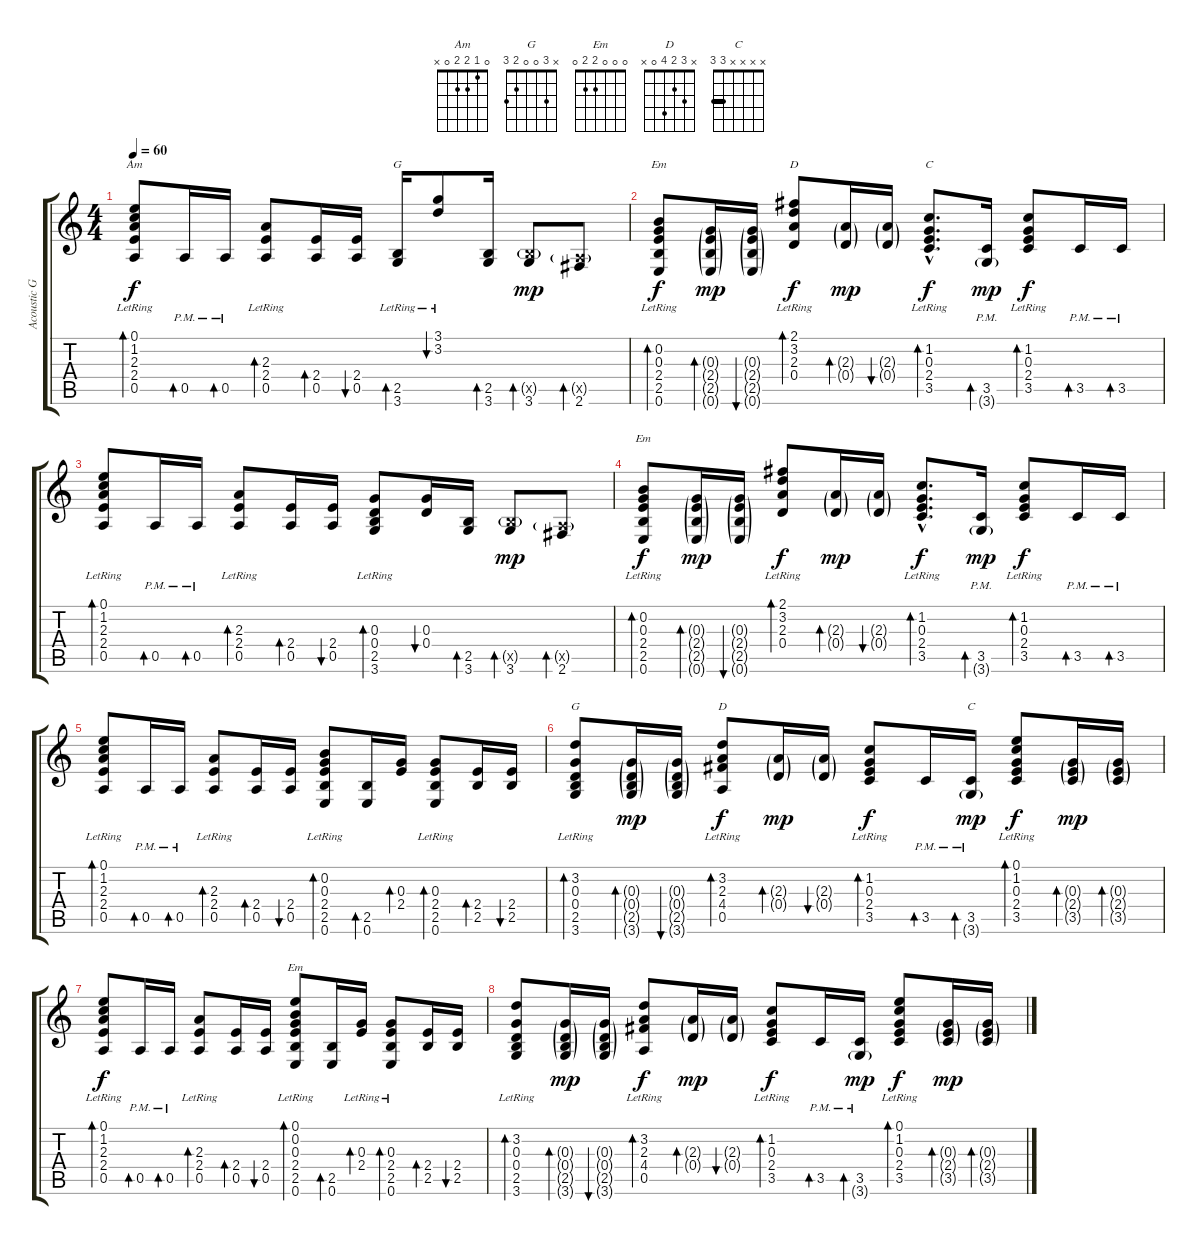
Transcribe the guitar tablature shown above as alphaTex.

\track ("Acoustic Guitar" "Acoustic G") {instrument acousticguitarsteel}
\staff {score tabs}
\tuning (E4 B3 G3 D3 A2 E2) {hide}
\chord ("Am" 0 1 2 2 0 x)
\chord ("G" 3 3 0 0 2 3) {barre 3}
\chord ("Em" x x 0 2 2 0)
\chord ("D" 2 3 2 0 x x) {barre 2}
\chord ("C" x 1 0 2 3 x)
\chord ("Em" x 0 0 2 2 0)
\chord ("G" x 3 0 0 2 3)
\chord ("D" x 3 2 4 0 x)
\chord ("C" x x x x 3 3) {barre 3}
\chord ("Em" 0 0 0 2 2 0)
\ts (4 4)
\tempo 60
\clef g2
\ks c
(0.1{lr} 1.2{lr} 2.3{lr} 2.4{lr} 0.5{lr}).8{bd 60 ch "Am" dy f} 0.5{pm}.16{bd 60} 0.5{pm}.16{bd 60} (2.3{lr} 2.4{lr} 0.5{lr}).8{bd 60} (2.4 0.5).16{bd 60} (2.4 0.5).16{bu 60} (2.5{lr} 3.6{lr}).16{bd 60 ch "G"} (3.1{lr} 3.2{lr}).8{bu 60} (2.5 3.6).16{bd 60} (2.5{g x} 3.6).8{bd 60 dy mp} (0.5{g x} 2.6).8{bd 60} |
(0.2{lr} 0.3{lr} 2.4{lr} 2.5{lr} 0.6{lr}).8{bd 60 ch "Em" dy f} (0.3{g} 2.4{g} 2.5{g} 0.6{g}).16{bd 60 dy mp} (0.3{g} 2.4{g} 2.5{g} 0.6{g}).16{bu 60} (2.1{lr} 3.2{lr} 2.3{lr} 0.4{lr}).8{bd 60 ch "D" dy f} (2.3{g} 0.4{g}).16{bd 60 dy mp} (2.3{g} 0.4{g}).16{bu 60} (1.2{hac lr} 0.3{hac lr} 2.4{hac lr} 3.5{hac lr}).8{d bd 60 ch "C" dy f} (3.5{pm} 3.6{g pm}).16{bd 60 dy mp} (1.2{lr} 0.3{lr} 2.4{lr} 3.5{lr}).8{bd 60 dy f} 3.5{pm}.16{bd 60} 3.5{pm}.16{bd 60} |
(0.1{lr} 1.2{lr} 2.3{lr} 2.4{lr} 0.5{lr}).8{bd 60} 0.5{pm}.16{bd 60} 0.5{pm}.16{bd 60} (2.3{lr} 2.4{lr} 0.5{lr}).8{bd 60} (2.4 0.5).16{bd 60} (2.4 0.5).16{bu 60} (0.3{lr} 0.4{lr} 2.5{lr} 3.6{lr}).8{bd 60} (0.3 0.4).16{bu 60} (2.5 3.6).16{bd 60} (2.5{g x} 3.6).8{bd 60 dy mp} (0.5{g x} 2.6).8{bd 60} |
(0.2{lr} 0.3 2.4{lr} 2.5{lr} 0.6{lr}).8{bd 60 ch "Em" dy f} (0.3{g} 2.4{g} 2.5{g} 0.6{g}).16{bd 60 dy mp} (0.3{g} 2.4{g} 2.5{g} 0.6{g}).16{bu 60} (2.1{lr} 3.2{lr} 2.3{lr} 0.4{lr}).8{bd 60 dy f} (2.3{g} 0.4{g}).16{bd 60 dy mp} (2.3{g} 0.4{g}).16{bu 60} (1.2{hac lr} 0.3{hac lr} 2.4{hac lr} 3.5{hac lr}).8{d bd 60 dy f} (3.5{pm} 3.6{g pm}).16{bd 60 dy mp} (1.2{lr} 0.3{lr} 2.4{lr} 3.5{lr}).8{bd 60 dy f} 3.5{pm}.16{bd 60} 3.5{pm}.16{bd 60} |
(0.1{lr} 1.2{lr} 2.3{lr} 2.4{lr} 0.5{lr}).8{bd 60} 0.5{pm}.16{bd 60} 0.5{pm}.16{bd 60} (2.3{lr} 2.4{lr} 0.5{lr}).8{bd 60} (2.4 0.5).16{bd 60} (2.4 0.5).16{bu 60} (0.2{lr} 0.3{lr} 2.4{lr} 2.5{lr} 0.6{lr}).8{bd 60} (2.5 0.6).16{bd 60} (0.3 2.4).16{bd 60} (0.3{lr} 2.4{lr} 2.5{lr} 0.6{lr}).8{bd 60} (2.4 2.5).16{bd 60} (2.4 2.5).16{bu 60} |
(3.2{lr} 0.3{lr} 0.4{lr} 2.5{lr} 3.6{lr}).8{bd 60 ch "G"} (0.3{g} 0.4{g} 2.5{g} 3.6{g}).16{bd 60 dy mp} (0.3{g} 0.4{g} 2.5{g} 3.6{g}).16{bu 60} (3.2{lr} 2.3{lr} 4.4{lr} 0.5{lr}).8{bd 60 ch "D" dy f} (2.3{g} 0.4{g}).16{bd 60 dy mp} (2.3{g} 0.4{g}).16{bu 60} (1.2{lr} 0.3{lr} 2.4{lr} 3.5{lr}).8{bd 60 dy f} 3.5{pm}.16{bd 60} (3.5{pm} 3.6{g pm}).16{bd 60 ch "C" dy mp} (0.1{lr} 1.2{lr} 0.3{lr} 2.4{lr} 3.5{lr}).8{bd 60 dy f} (0.3{g} 2.4{g} 3.5{g}).16{bd 60 dy mp} (0.3{g} 2.4{g} 3.5{g}).16{bd 60} |
(0.1{lr} 1.2{lr} 2.3{lr} 2.4{lr} 0.5{lr}).8{bd 60 dy f} 0.5{pm}.16{bd 60} 0.5{pm}.16{bd 60} (2.3{lr} 2.4{lr} 0.5{lr}).8{bd 60} (2.4 0.5).16{bd 60} (2.4 0.5).16{bu 60} (0.1 0.2{lr} 0.3{lr} 2.4{lr} 2.5{lr} 0.6{lr}).8{bd 60 ch "Em"} (2.5 0.6).16{bd 60} (0.3{lr} 2.4).16{bd 60} (0.3{lr} 2.4{lr} 2.5{lr} 0.6{lr}).8{bd 60} (2.4 2.5).16{bd 60} (2.4 2.5).16{bu 60} |
(3.2{lr} 0.3{lr} 0.4{lr} 2.5{lr} 3.6{lr}).8{bd 60} (0.3{g} 0.4{g} 2.5{g} 3.6{g}).16{bd 60 dy mp} (0.3{g} 0.4{g} 2.5{g} 3.6{g}).16{bu 60} (3.2{lr} 2.3{lr} 4.4{lr} 0.5{lr}).8{bd 60 dy f} (2.3{g} 0.4{g}).16{bd 60 dy mp} (2.3{g} 0.4{g}).16{bu 60} (1.2{lr} 0.3{lr} 2.4{lr} 3.5{lr}).8{bd 60 dy f} 3.5{pm}.16{bd 60} (3.5{pm} 3.6{g pm}).16{bd 60 dy mp} (0.1{lr} 1.2{lr} 0.3{lr} 2.4{lr} 3.5{lr}).8{bd 60 dy f} (0.3{g} 2.4{g} 3.5{g}).16{bd 60 dy mp} (0.3{g} 2.4{g} 3.5{g}).16{bd 60}
